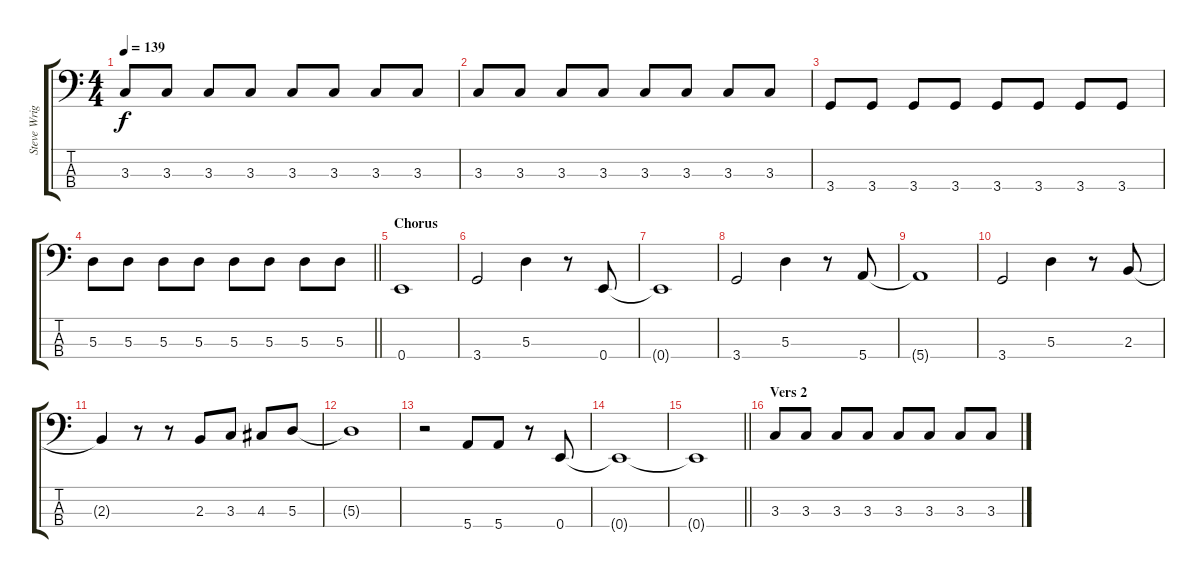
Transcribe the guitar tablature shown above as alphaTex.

\track ("Steve Wright" "Steve Wrig") {instrument electricbassfinger}
\staff {score tabs}
\tuning (G2 D2 A1 E1) {hide}
\ts (4 4)
\tempo 139
\clef f4
\ks c
3.3.8{dy f} 3.3.8 3.3.8 3.3.8 3.3.8 3.3.8 3.3.8 3.3.8 |
3.3.8 3.3.8 3.3.8 3.3.8 3.3.8 3.3.8 3.3.8 3.3.8 |
3.4.8 3.4.8 3.4.8 3.4.8 3.4.8 3.4.8 3.4.8 3.4.8 |
\barLineRight lightlight
5.3.8 5.3.8 5.3.8 5.3.8 5.3.8 5.3.8 5.3.8 5.3.8 |
\section ("" "Chorus")
0.4.1 |
3.4.2 5.3.4 r.8 0.4.8 |
0.4{t}.1 |
3.4.2 5.3.4 r.8 5.4.8 |
5.4{t}.1 |
3.4.2 5.3.4 r.8 2.3.8 |
2.3{t}.4 r.8 r.8 2.3.8 3.3.8 4.3.8 5.3.8 |
5.3{t}.1 |
r.2 5.4.8 5.4.8 r.8 0.4.8 |
0.4{t}.1 |
\barLineRight lightlight
0.4{t}.1 |
\section ("" "Vers 2")
3.3.8 3.3.8 3.3.8 3.3.8 3.3.8 3.3.8 3.3.8 3.3.8
